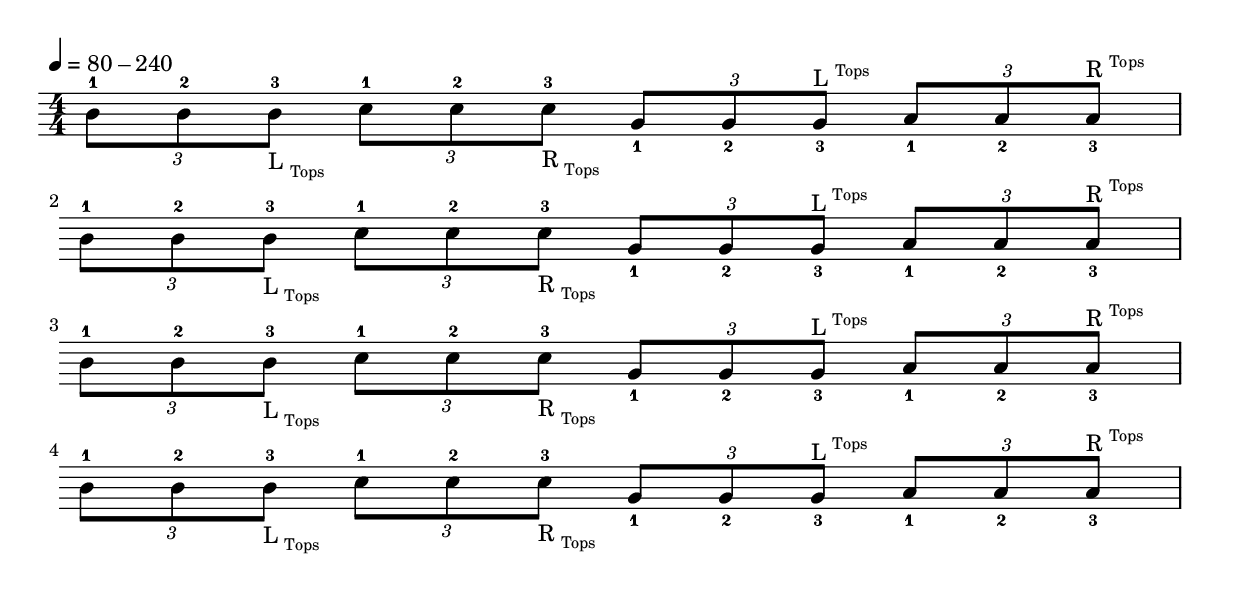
\version "2.24.1"
\include "../global.ly"

\layout {
  indent = -3.5
}

\relative {
  \defaultScoreSettings
  \tempo 4 = 80 - 240
  \time 4/4

  \repeat unfold 4 {
    \tuplet 3/2 4 { b'8^1 b^2 b^3 }_\LTopsBtm 
    \tuplet 3/2 4 {   c^1 c^2 c^3 }_\RTopsBtm 
    \tuplet 3/2 4 {   g_1 g_2 g_3 }^\LTopsTop 
    \tuplet 3/2 4 {   a_1 a_2 a_3 }^\RTopsTop 
    \break
  }
}